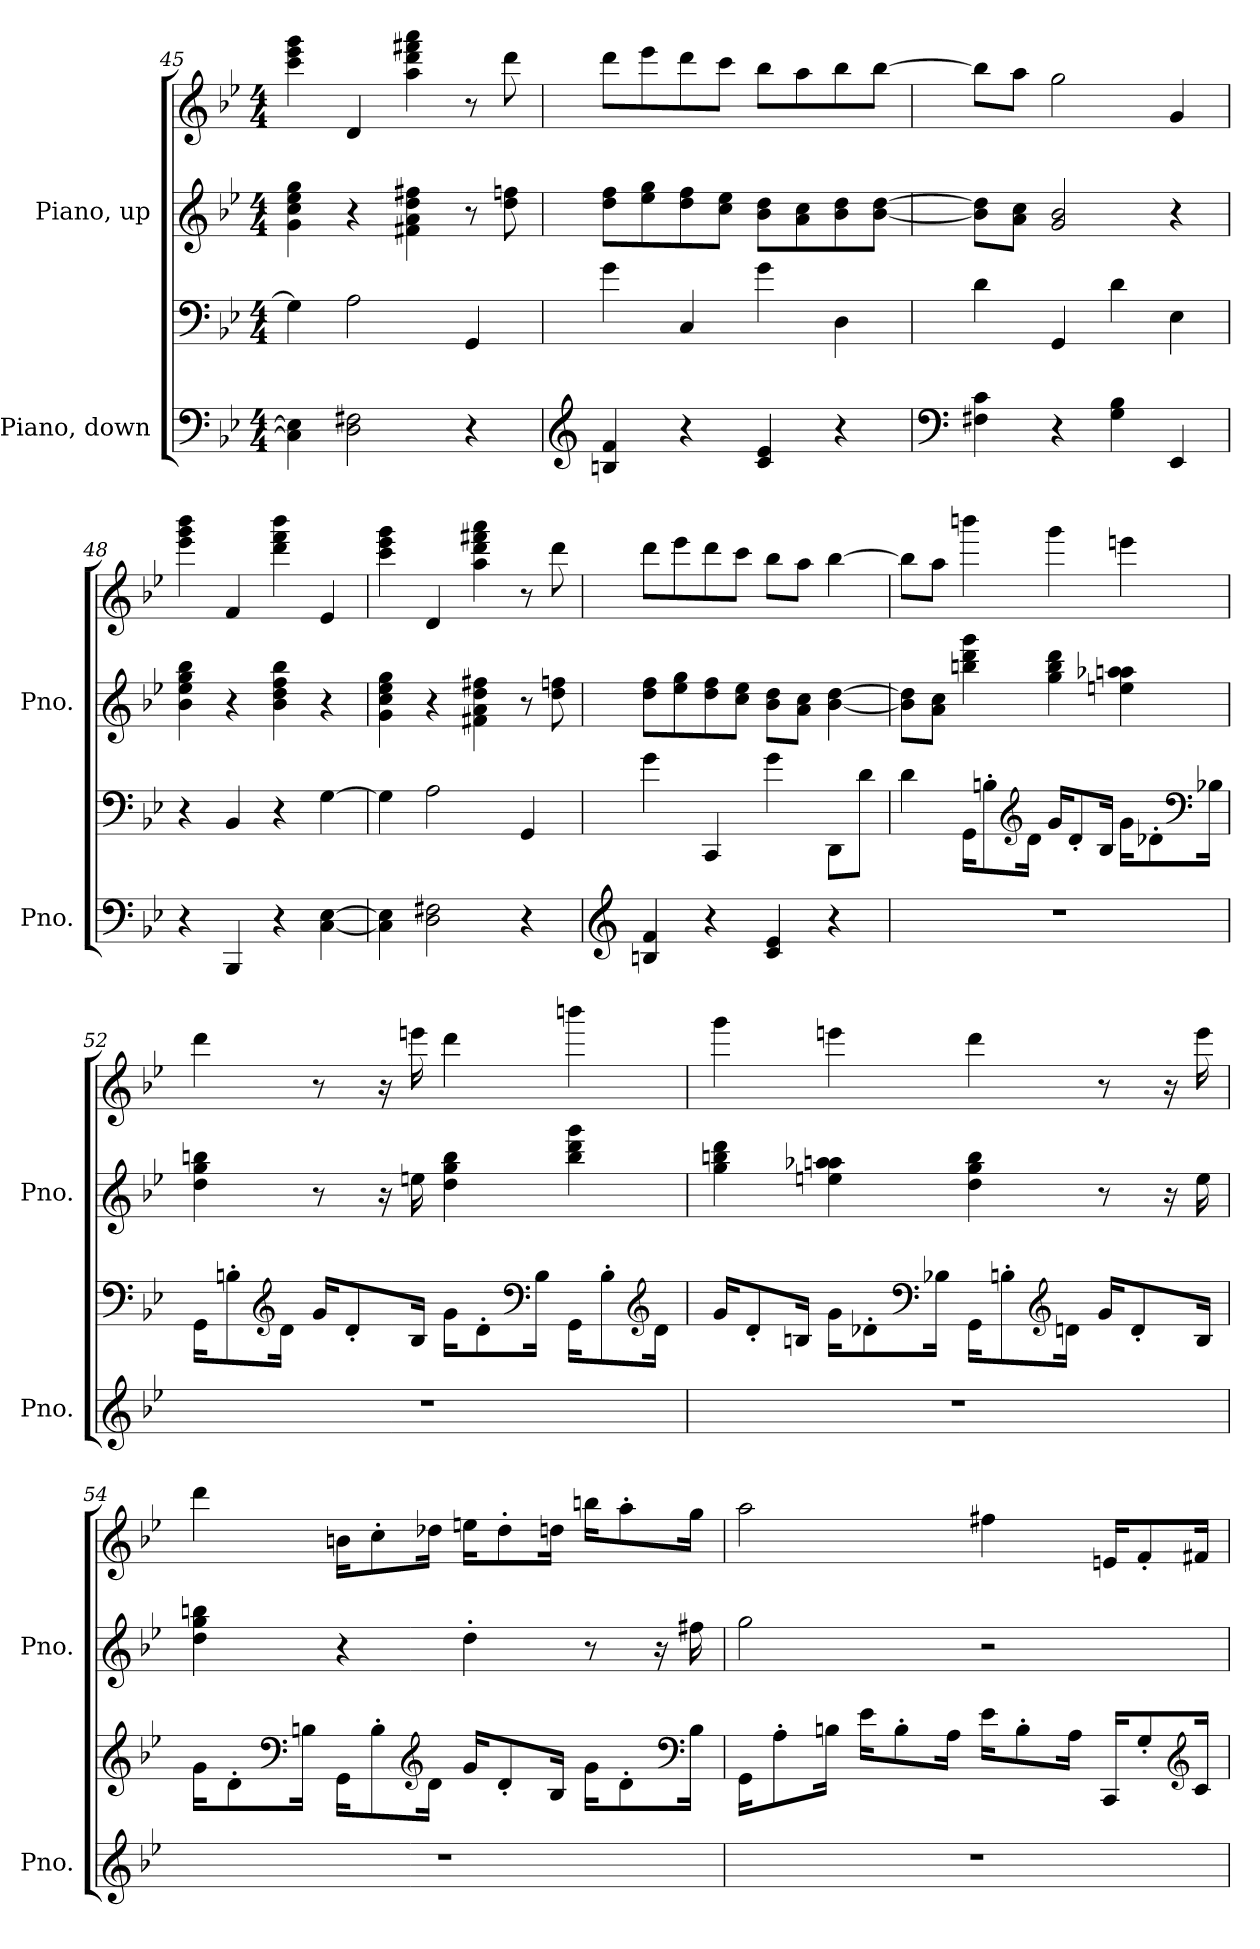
**kern	**kern	**kern	**kern
*part2	*part2	*part1	*part1
*staff4	*staff3	*staff2	*staff1
*I"Piano, down	*	*I"Piano, up	*
*I'Pno.	*	*I'Pno.	*
*clefF4	*clefF4	*clefG2	*clefG2
*k[b-e-]	*k[b-e-]	*k[b-e-]	*k[b-e-]
*M4/4	*M4/4	*M4/4	*M4/4
=45	=45	=45	=45
4C\] 4E-\]	4G\]	4g\ 4cc\ 4ee-\ 4gg\	4ccc\ 4eee-\ 4ggg\
2D\ 2F#X\	2A\	4r	4d/
.	.	4f#X\ 4a\ 4dd\ 4ff#X\	4aa\ 4ddd\ 4fff#X\ 4aaa\
4r	4GG/	8r	8r
.	.	8dd\ 8ffn\	8ddd\
!!LO:LB:g=z
=46	=46	=46	=46
*clefG2	*	*	*
4Bn/ 4f/	4g\	8dd\ 8ff\L	8ddd\L
.	.	8ee-\ 8gg\	8eee-\
4r	4C/	8dd\ 8ff\	8ddd\
.	.	8cc\ 8ee-\J	8ccc\J
4c/ 4e-/	4g\	8b-\ 8dd\L	8bb-\L
.	.	8a\ 8cc\	8aa\
4r	4D\	8b-\ 8dd\	8bb-\
.	.	[8b-\ [8dd\J	[8bb-\J
=47	=47	=47	=47
*clefF4	*	*	*
4F#X\ 4c\	4d\	8b-\] 8dd\]L	8bb-\L]
.	.	8a\ 8cc\J	8aa\J
4r	4GG/	2g/ 2b-/	2gg\
4G\ 4B-\	4d\	.	.
4EE-/	4E-\	4r	4g/
=48	=48	=48	=48
4r	4r	4b-\ 4ee-\ 4gg\ 4bb-\	4eee-\ 4ggg\ 4bbb-\
4BBB-/	4BB-/	4r	4f/
4r	4r	4b-\ 4dd\ 4ff\ 4bb-\	4ddd\ 4fff\ 4bbb-\
[4C\ [4E-\	[4G\	4r	4e-/
=49	=49	=49	=49
4C\] 4E-\]	4G\]	4g\ 4cc\ 4ee-\ 4gg\	4ccc\ 4eee-\ 4ggg\
2D\ 2F#X\	2A\	4r	4d/
.	.	4f#X\ 4a\ 4dd\ 4ff#X\	4aa\ 4ddd\ 4fff#X\ 4aaa\
4r	4GG/	8r	8r
.	.	8dd\ 8ffn\	8ddd\
!!LO:LB:g=z
=50	=50	=50	=50
*clefG2	*	*	*
4Bn/ 4f/	4g\	8dd\ 8ff\L	8ddd\L
.	.	8ee-\ 8gg\	8eee-\
4r	4CC/	8dd\ 8ff\	8ddd\
.	.	8cc\ 8ee-\J	8ccc\J
4c/ 4e-/	4g\	8b-\ 8dd\L	8bb-\L
.	.	8a\ 8cc\J	8aa\J
4r	8DD\L	[4b-\ [4dd\	[4bb-\
.	8d\J	.	.
=51	=51	=51	=51
1r	4d\	8b-\] 8dd\]L	8bb-\L]
.	.	8a\ 8cc\J	8aa\J
.	16GG\KL	4bbn\ 4ddd\ 4ggg\	4bbbn\
.	8Bn'\	.	.
*	*clefG2	*	*
.	16d\Jk	.	.
.	16g/KL	4gg\ 4bb\ 4ddd\	4ggg\
.	8d'/	.	.
.	16B/Jk	.	.
.	16g\KL	4een\ 4aa-X\ 4aan\	4eeen\
.	8d-X'\	.	.
*	*clefF4	*	*
.	16B-X\Jk	.	.
!!LO:PB:g=z
=52	=52	=52	=52
1r	16GG\KL	4dd\ 4gg\ 4bbn\	4ddd\
.	8Bn'\	.	.
*	*clefG2	*	*
.	16d\Jk	.	.
.	16g/KL	8r	8r
.	8d'/	.	.
.	.	16r	16r
.	16B/Jk	16een\	16eeen\
.	16g\KL	4dd\ 4gg\ 4bb\	4ddd\
.	8d'\	.	.
*	*clefF4	*	*
.	16B\Jk	.	.
.	16GG\KL	4bb\ 4ddd\ 4ggg\	4bbbn\
.	8B'\	.	.
*	*clefG2	*	*
.	16d\Jk	.	.
=53	=53	=53	=53
1r	16g/KL	4gg\ 4bbn\ 4ddd\	4ggg\
.	8d'/	.	.
.	16Bn/Jk	.	.
.	16g\KL	4een\ 4aa-X\ 4aan\	4eeen\
.	8d-X'\	.	.
*	*clefF4	*	*
.	16B-X\Jk	.	.
.	16GG\KL	4dd\ 4gg\ 4bb\	4ddd\
.	8Bn'\	.	.
*	*clefG2	*	*
.	16dn\Jk	.	.
.	16g/KL	8r	8r
.	8d'/	.	.
.	.	16r	16r
.	16B/Jk	16ee\	16eee\
!!LO:LB:g=z
=54	=54	=54	=54
1r	16g\KL	4dd\ 4gg\ 4bbn\	4ddd\
.	8d'\	.	.
*	*clefF4	*	*
.	16Bn\Jk	.	.
.	16GG\KL	4r	16bn\KL
.	8B'\	.	8cc'\
*	*clefG2	*	*
.	16d\Jk	.	16dd-X\Jk
.	16g/KL	4dd'\	16een\KL
.	8d'/	.	8dd-'\
.	16B/Jk	.	16ddn\Jk
.	16g\KL	8r	16bbn\KL
.	8d'\	.	8aa'\
.	.	16r	.
*	*clefF4	*	*
.	16B\Jk	16ff#X\	16gg\Jk
=55	=55	=55	=55
1r	16GG\KL	2gg\	2aa\
.	8A'\	.	.
.	16Bn\Jk	.	.
.	16e-\KL	.	.
.	8B'\	.	.
.	16A\Jk	.	.
.	16e-\KL	2r	4ff#X\
.	8B'\	.	.
.	16A\Jk	.	.
.	16CC/KL	.	16en/KL
.	8G'/	.	8f'/
*	*clefG2	*	*
.	16c/Jk	.	16f#X/Jk
=	=	=	=
*-	*-	*-	*-
